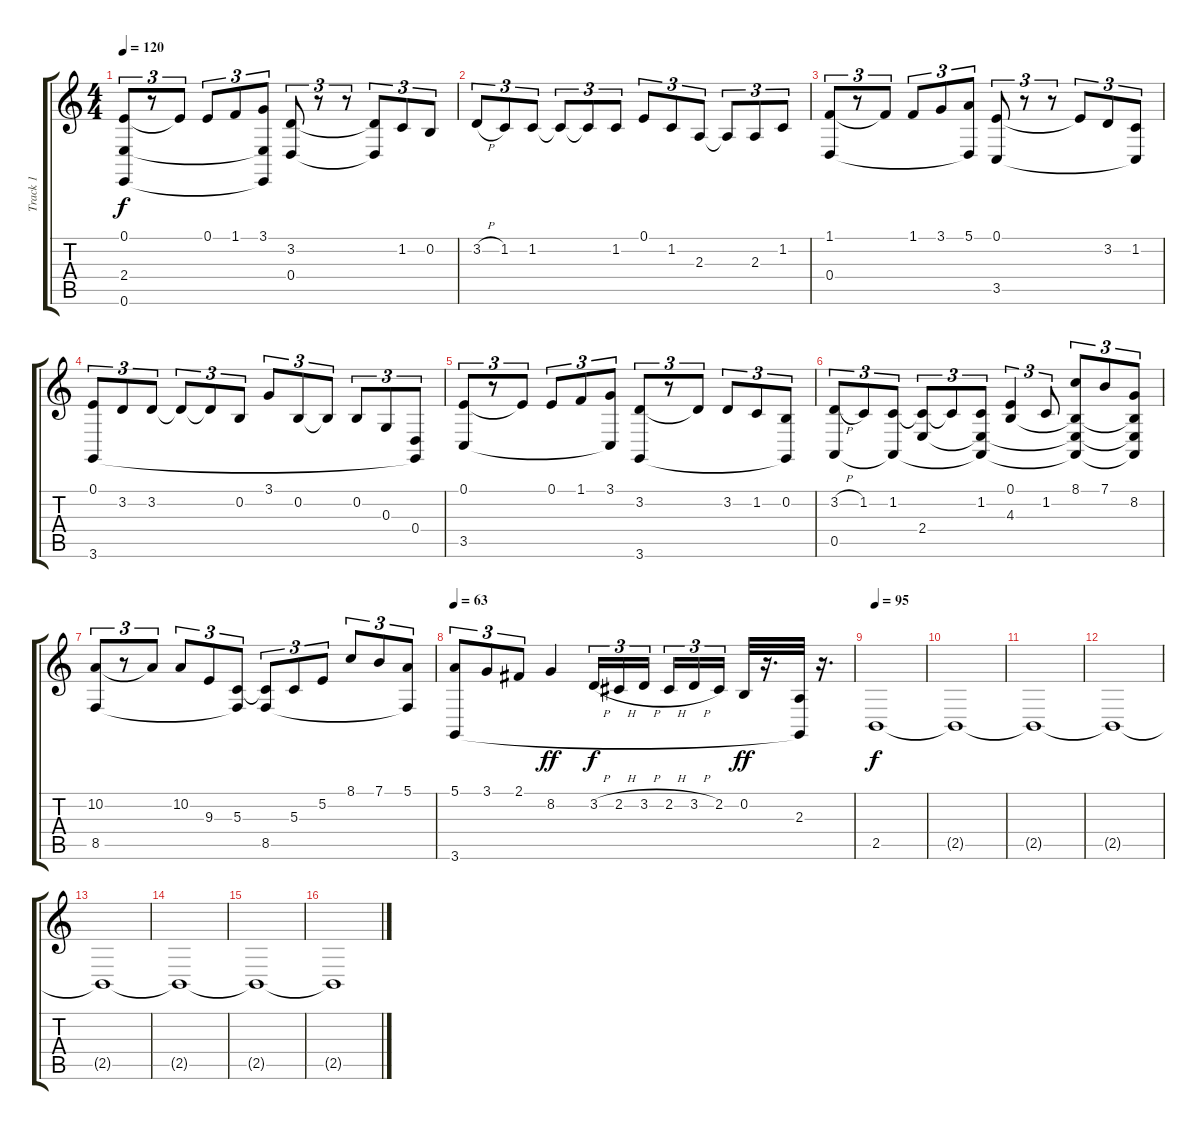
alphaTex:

\track ("Track 1" "Track 1") {instrument brasssection}
\staff {score tabs}
\tuning (E4 B3 G3 D3 A2 E2) {hide}
\ts (4 4)
\tempo 120
\tempo 95
\tempo 120
\clef g2
\ks c
(0.1 2.4 0.6).8{tu (3 2) dy f instrument brasssection} r.8{tu (3 2)} 0.1{t}.8{tu (3 2)} 0.1.8{tu (3 2)} 1.1.8{tu (3 2)} (3.1 2.4{t} 0.6{t}).8{tu (3 2)} (3.2 0.4).8{tu (3 2)} r.8{tu (3 2)} r.8{tu (3 2)} (3.2{t} 0.4{t}).8{tu (3 2)} 1.2.8{tu (3 2)} 0.2.8{tu (3 2)} |
3.2{h}.8{tu (3 2)} 1.2.8{tu (3 2)} 1.2.8{tu (3 2)} 1.2{t}.8{tu (3 2)} 1.2{t}.8{tu (3 2)} 1.2.8{tu (3 2)} 0.1.8{tu (3 2)} 1.2.8{tu (3 2)} 2.3.8{tu (3 2)} 2.3{t}.8{tu (3 2)} 2.3.8{tu (3 2)} 1.2.8{tu (3 2)} |
(1.1 0.4).8{tu (3 2)} r.8{tu (3 2)} 1.1{t}.8{tu (3 2)} 1.1.8{tu (3 2)} 3.1.8{tu (3 2)} (5.1 0.4{t}).8{tu (3 2)} (0.1 3.5).8{tu (3 2)} r.8{tu (3 2)} r.8{tu (3 2)} 0.1{t}.8{tu (3 2)} 3.2.8{tu (3 2)} (1.2 3.5{t}).8{tu (3 2)} |
(0.1 3.6).8{tu (3 2)} 3.2.8{tu (3 2)} 3.2.8{tu (3 2)} 3.2{t}.8{tu (3 2)} 3.2{t}.8{tu (3 2)} 0.2.8{tu (3 2)} 3.1.8{tu (3 2)} 0.2.8{tu (3 2)} 0.2{t}.8{tu (3 2)} 0.2.8{tu (3 2)} 0.3.8{tu (3 2)} (0.4 3.6{t}).8{tu (3 2)} |
(0.1 3.5).8{tu (3 2)} r.8{tu (3 2)} 0.1{t}.8{tu (3 2)} 0.1.8{tu (3 2)} 1.1.8{tu (3 2)} (3.1 3.5{t}).8{tu (3 2)} (3.2 3.6).8{tu (3 2)} r.8{tu (3 2)} 3.2{t}.8{tu (3 2)} 3.2.8{tu (3 2)} 1.2.8{tu (3 2)} (0.2 3.6{t}).8{tu (3 2)} |
(3.2{h} 0.5).8{tu (3 2)} 1.2.8{tu (3 2)} (1.2 0.5{t}).8{tu (3 2)} (1.2{t} 2.4).8{tu (3 2)} 1.2{t}.8{tu (3 2)} (1.2 2.4{t} 0.5{t}).8{tu (3 2)} (0.1 4.3).4{tu (3 2)} 1.2.8{tu (3 2)} (8.1 4.3{t} 2.4{t} 0.5{t}).8{tu (3 2)} 7.1.8{tu (3 2)} (8.2 4.3{t} 2.4{t} 0.5{t}).8{tu (3 2)} |
(10.2 8.5).8{tu (3 2)} r.8{tu (3 2)} 10.2{t}.8{tu (3 2)} 10.2.8{tu (3 2)} 9.3.8{tu (3 2)} (5.3 8.5{t}).8{tu (3 2)} (5.3{t} 8.5).8{tu (3 2)} 5.3.8{tu (3 2)} 5.2.8{tu (3 2)} 8.1.8{tu (3 2)} 7.1.8{tu (3 2)} (5.1 8.5{t}).8{tu (3 2)} |
\tempo 63
(5.1 3.6).8{tu (3 2)} 3.1.8{tu (3 2)} 2.1.8{tu (3 2)} 8.2.4{dy ff} 3.2{h}.16{tu (3 2) dy f} 2.2{h}.16{tu (3 2)} 3.2{h}.16{tu (3 2)} 2.2{h}.16{tu (3 2)} 3.2{h}.16{tu (3 2)} 2.2.16{tu (3 2)} 0.2.32{dy ff} r.16{d} (2.3 3.6{t}).32 r.16{d} |
\tempo 95
2.5.1{dy f} |
2.5{t}.1 |
2.5{t}.1 |
2.5{t}.1 |
2.5{t}.1 |
2.5{t}.1 |
2.5{t}.1 |
2.5{t}.1
